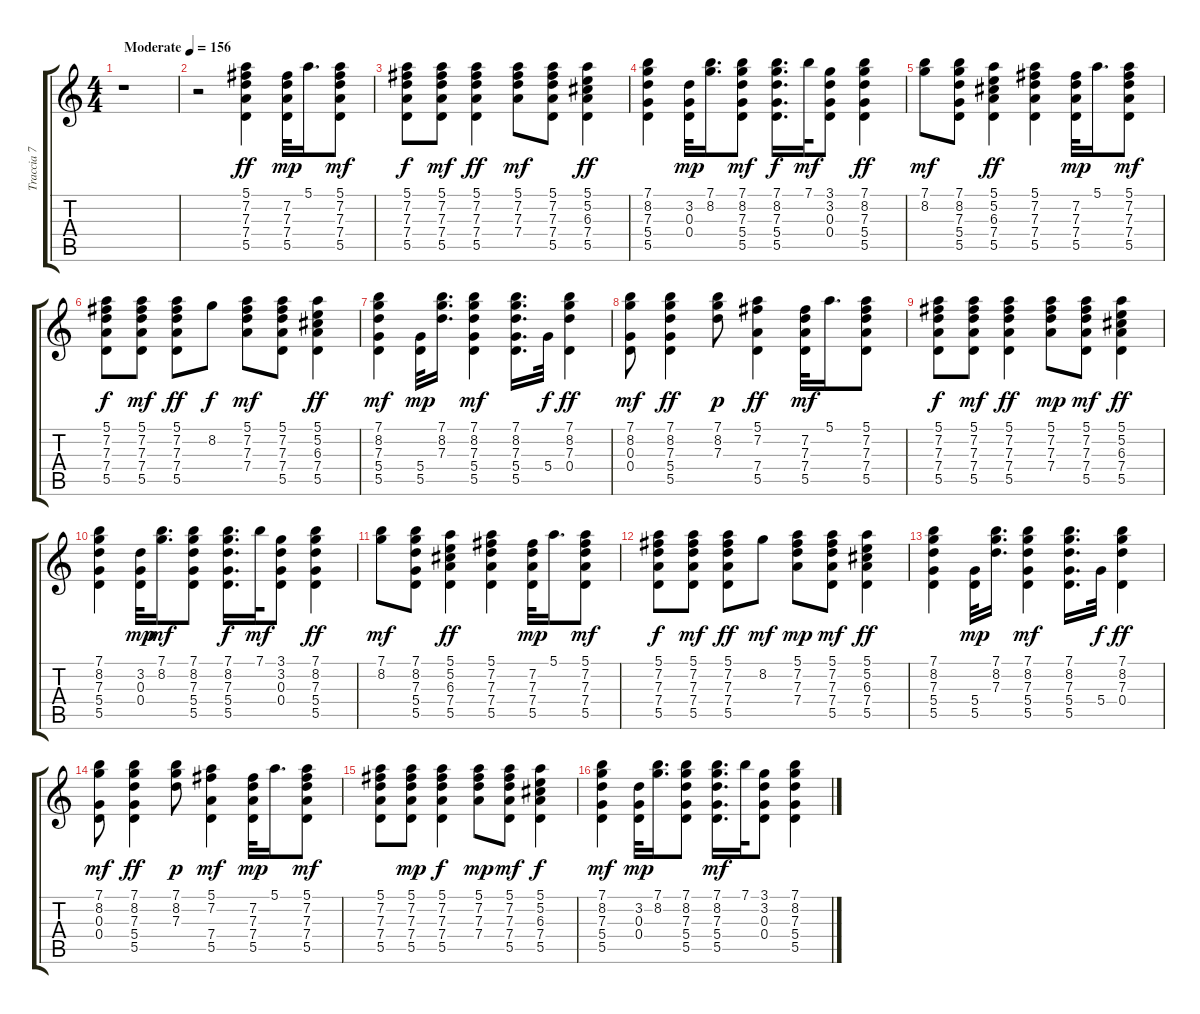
\track ("Traccia 7" "Traccia 7") {instrument acousticguitarsteel}
\staff {score tabs}
\tuning (E4 B3 G3 D3 A2 E2) {hide}
\ts (4 4)
\tempo (156 "Moderate")
\clef g2
\ks c
r.1{dy ff instrument acousticguitarsteel} |
r.2 (5.1 7.2 7.3 7.4 5.5).4 (7.2 7.3 7.4 5.5).32{dy mp} 5.1.16{d} (5.1 7.2 7.3 7.4 5.5).8{dy mf} |
(5.1 7.2 7.3 7.4 5.5).8{dy f} (5.1 7.2 7.3 7.4 5.5).8{dy mf} (5.1 7.2 7.3 7.4 5.5).4{dy ff} (5.1 7.2 7.3 7.4).8{dy mf} (5.1 7.2 7.3 7.4 5.5).8 (5.1 5.2 6.3 7.4 5.5).4{dy ff} |
(7.1 8.2 7.3 5.4 5.5).4 (3.2 0.3 0.4).32{dy mp} (7.1 8.2).16{d} (7.1 8.2 7.3 5.4 5.5).8{dy mf} (7.1 8.2 7.3 5.4 5.5).16{d dy f} 7.1.32{dy mf} (3.1 3.2 0.3 0.4).8 (7.1 8.2 7.3 5.4 5.5).4{dy ff} |
(7.1 8.2).8{dy mf} (7.1 8.2 7.3 5.4 5.5).8 (5.1 5.2 6.3 7.4 5.5).4{dy ff} (5.1 7.2 7.3 7.4 5.5).4 (7.2 7.3 7.4 5.5).32{dy mp} 5.1.16{d} (5.1 7.2 7.3 7.4 5.5).8{dy mf} |
(5.1 7.2 7.3 7.4 5.5).8{dy f} (5.1 7.2 7.3 7.4 5.5).8{dy mf} (5.1 7.2 7.3 7.4 5.5).8{dy ff} 8.2.8{dy f} (5.1 7.2 7.3 7.4).8{dy mf} (5.1 7.2 7.3 7.4 5.5).8 (5.1 5.2 6.3 7.4 5.5).4{dy ff} |
(7.1 8.2 7.3 5.4 5.5).4{dy mf} (5.4 5.5).32{dy mp} (7.1 8.2 7.3).16{d} (7.1 8.2 7.3 5.4 5.5).4{dy mf} (7.1 8.2 7.3 5.4 5.5).16{d} 5.4.32{dy f} (7.1 8.2 7.3 0.4).4{dy ff} |
(7.1 8.2 0.3 0.4).8{dy mf} (7.1 8.2 7.3 5.4 5.5).4{dy ff} (7.1 8.2 7.3).8{dy p} (5.1 7.2 7.4 5.5).4{dy ff} (7.2 7.3 7.4 5.5).32{dy mf} 5.1.16{d} (5.1 7.2 7.3 7.4 5.5).8 |
(5.1 7.2 7.3 7.4 5.5).8{dy f} (5.1 7.2 7.3 7.4 5.5).8{dy mf} (5.1 7.2 7.3 7.4 5.5).4{dy ff} (5.1 7.2 7.3 7.4).8{dy mp} (5.1 7.2 7.3 7.4 5.5).8{dy mf} (5.1 5.2 6.3 7.4 5.5).4{dy ff} |
(7.1 8.2 7.3 5.4 5.5).4 (3.2 0.3 0.4).32{dy mp} (7.1 8.2).16{d dy mf} (7.1 8.2 7.3 5.4 5.5).8 (7.1 8.2 7.3 5.4 5.5).16{d dy f} 7.1.32{dy mf} (3.1 3.2 0.3 0.4).8 (7.1 8.2 7.3 5.4 5.5).4{dy ff} |
(7.1 8.2).8{dy mf} (7.1 8.2 7.3 5.4 5.5).8 (5.1 5.2 6.3 7.4 5.5).4{dy ff} (5.1 7.2 7.3 7.4 5.5).4 (7.2 7.3 7.4 5.5).32{dy mp} 5.1.16{d} (5.1 7.2 7.3 7.4 5.5).8{dy mf} |
(5.1 7.2 7.3 7.4 5.5).8{dy f} (5.1 7.2 7.3 7.4 5.5).8{dy mf} (5.1 7.2 7.3 7.4 5.5).8{dy ff} 8.2.8{dy mf} (5.1 7.2 7.3 7.4).8{dy mp} (5.1 7.2 7.3 7.4 5.5).8{dy mf} (5.1 5.2 6.3 7.4 5.5).4{dy ff} |
(7.1 8.2 7.3 5.4 5.5).4 (5.4 5.5).32{dy mp} (7.1 8.2 7.3).16{d} (7.1 8.2 7.3 5.4 5.5).4{dy mf} (7.1 8.2 7.3 5.4 5.5).16{d} 5.4.32{dy f} (7.1 8.2 7.3 0.4).4{dy ff} |
(7.1 8.2 0.3 0.4).8{dy mf} (7.1 8.2 7.3 5.4 5.5).4{dy ff} (7.1 8.2 7.3).8{dy p} (5.1 7.2 7.4 5.5).4{dy mf} (7.2 7.3 7.4 5.5).32{dy mp} 5.1.16{d} (5.1 7.2 7.3 7.4 5.5).8{dy mf} |
(5.1 7.2 7.3 7.4 5.5).8 (5.1 7.2 7.3 7.4 5.5).8{dy mp} (5.1 7.2 7.3 7.4 5.5).4{dy f} (5.1 7.2 7.3 7.4).8{dy mp} (5.1 7.2 7.3 7.4 5.5).8{dy mf} (5.1 5.2 6.3 7.4 5.5).4{dy f} |
(7.1 8.2 7.3 5.4 5.5).4{dy mf} (3.2 0.3 0.4).32{dy mp} (7.1 8.2).16{d} (7.1 8.2 7.3 5.4 5.5).8 (7.1 8.2 7.3 5.4 5.5).16{d dy mf} 7.1.32 (3.1 3.2 0.3 0.4).8 (7.1 8.2 7.3 5.4 5.5).4
